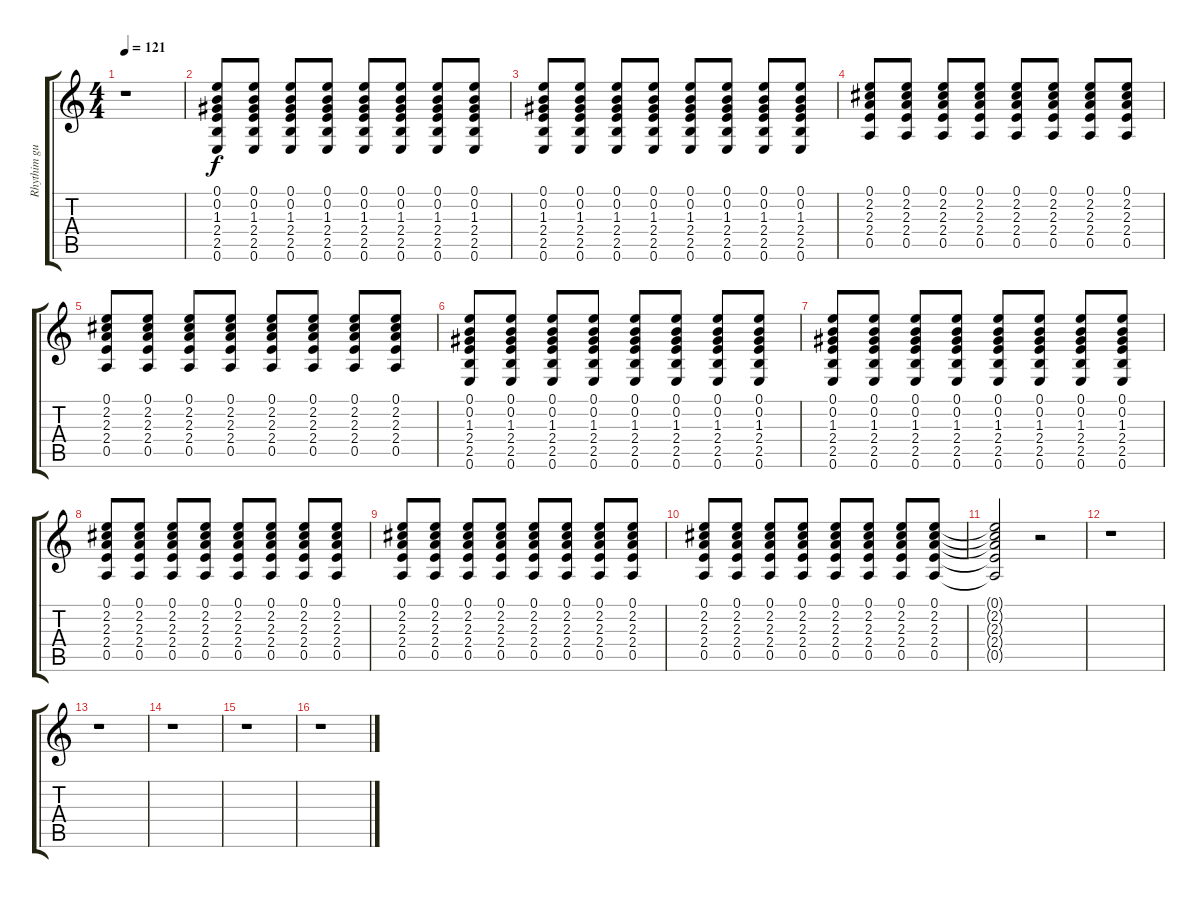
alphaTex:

\track ("Rhythim guitar" "Rhythim gu") {instrument overdrivenguitar}
\staff {score tabs}
\tuning (E4 B3 G3 D3 A2 E2) {hide}
\ts (4 4)
\tempo 121
\clef g2
\ks c
r.1{dy f} |
(0.1 0.2 1.3 2.4 2.5 0.6).8{instrument overdrivenguitar} (0.1 0.2 1.3 2.4 2.5 0.6).8 (0.1 0.2 1.3 2.4 2.5 0.6).8 (0.1 0.2 1.3 2.4 2.5 0.6).8 (0.1 0.2 1.3 2.4 2.5 0.6).8 (0.1 0.2 1.3 2.4 2.5 0.6).8 (0.1 0.2 1.3 2.4 2.5 0.6).8 (0.1 0.2 1.3 2.4 2.5 0.6).8 |
(0.1 0.2 1.3 2.4 2.5 0.6).8 (0.1 0.2 1.3 2.4 2.5 0.6).8 (0.1 0.2 1.3 2.4 2.5 0.6).8 (0.1 0.2 1.3 2.4 2.5 0.6).8 (0.1 0.2 1.3 2.4 2.5 0.6).8 (0.1 0.2 1.3 2.4 2.5 0.6).8 (0.1 0.2 1.3 2.4 2.5 0.6).8 (0.1 0.2 1.3 2.4 2.5 0.6).8 |
(0.1 2.2 2.3 2.4 0.5).8 (0.1 2.2 2.3 2.4 0.5).8 (0.1 2.2 2.3 2.4 0.5).8 (0.1 2.2 2.3 2.4 0.5).8 (0.1 2.2 2.3 2.4 0.5).8 (0.1 2.2 2.3 2.4 0.5).8 (0.1 2.2 2.3 2.4 0.5).8 (0.1 2.2 2.3 2.4 0.5).8 |
(0.1 2.2 2.3 2.4 0.5).8 (0.1 2.2 2.3 2.4 0.5).8 (0.1 2.2 2.3 2.4 0.5).8 (0.1 2.2 2.3 2.4 0.5).8 (0.1 2.2 2.3 2.4 0.5).8 (0.1 2.2 2.3 2.4 0.5).8 (0.1 2.2 2.3 2.4 0.5).8 (0.1 2.2 2.3 2.4 0.5).8 |
(0.1 0.2 1.3 2.4 2.5 0.6).8 (0.1 0.2 1.3 2.4 2.5 0.6).8 (0.1 0.2 1.3 2.4 2.5 0.6).8 (0.1 0.2 1.3 2.4 2.5 0.6).8 (0.1 0.2 1.3 2.4 2.5 0.6).8 (0.1 0.2 1.3 2.4 2.5 0.6).8 (0.1 0.2 1.3 2.4 2.5 0.6).8 (0.1 0.2 1.3 2.4 2.5 0.6).8 |
(0.1 0.2 1.3 2.4 2.5 0.6).8 (0.1 0.2 1.3 2.4 2.5 0.6).8 (0.1 0.2 1.3 2.4 2.5 0.6).8 (0.1 0.2 1.3 2.4 2.5 0.6).8 (0.1 0.2 1.3 2.4 2.5 0.6).8 (0.1 0.2 1.3 2.4 2.5 0.6).8 (0.1 0.2 1.3 2.4 2.5 0.6).8 (0.1 0.2 1.3 2.4 2.5 0.6).8 |
(0.1 2.2 2.3 2.4 0.5).8 (0.1 2.2 2.3 2.4 0.5).8 (0.1 2.2 2.3 2.4 0.5).8 (0.1 2.2 2.3 2.4 0.5).8 (0.1 2.2 2.3 2.4 0.5).8 (0.1 2.2 2.3 2.4 0.5).8 (0.1 2.2 2.3 2.4 0.5).8 (0.1 2.2 2.3 2.4 0.5).8 |
(0.1 2.2 2.3 2.4 0.5).8 (0.1 2.2 2.3 2.4 0.5).8 (0.1 2.2 2.3 2.4 0.5).8 (0.1 2.2 2.3 2.4 0.5).8 (0.1 2.2 2.3 2.4 0.5).8 (0.1 2.2 2.3 2.4 0.5).8 (0.1 2.2 2.3 2.4 0.5).8 (0.1 2.2 2.3 2.4 0.5).8 |
(0.1 2.2 2.3 2.4 0.5).8 (0.1 2.2 2.3 2.4 0.5).8 (0.1 2.2 2.3 2.4 0.5).8 (0.1 2.2 2.3 2.4 0.5).8 (0.1 2.2 2.3 2.4 0.5).8 (0.1 2.2 2.3 2.4 0.5).8 (0.1 2.2 2.3 2.4 0.5).8 (0.1 2.2 2.3 2.4 0.5).8 |
(0.1{t} 2.2{t} 2.3{t} 2.4{t} 0.5{t}).2{volume 6} r.2 |
r.1 |
r.1 |
r.1 |
r.1 |
r.1
